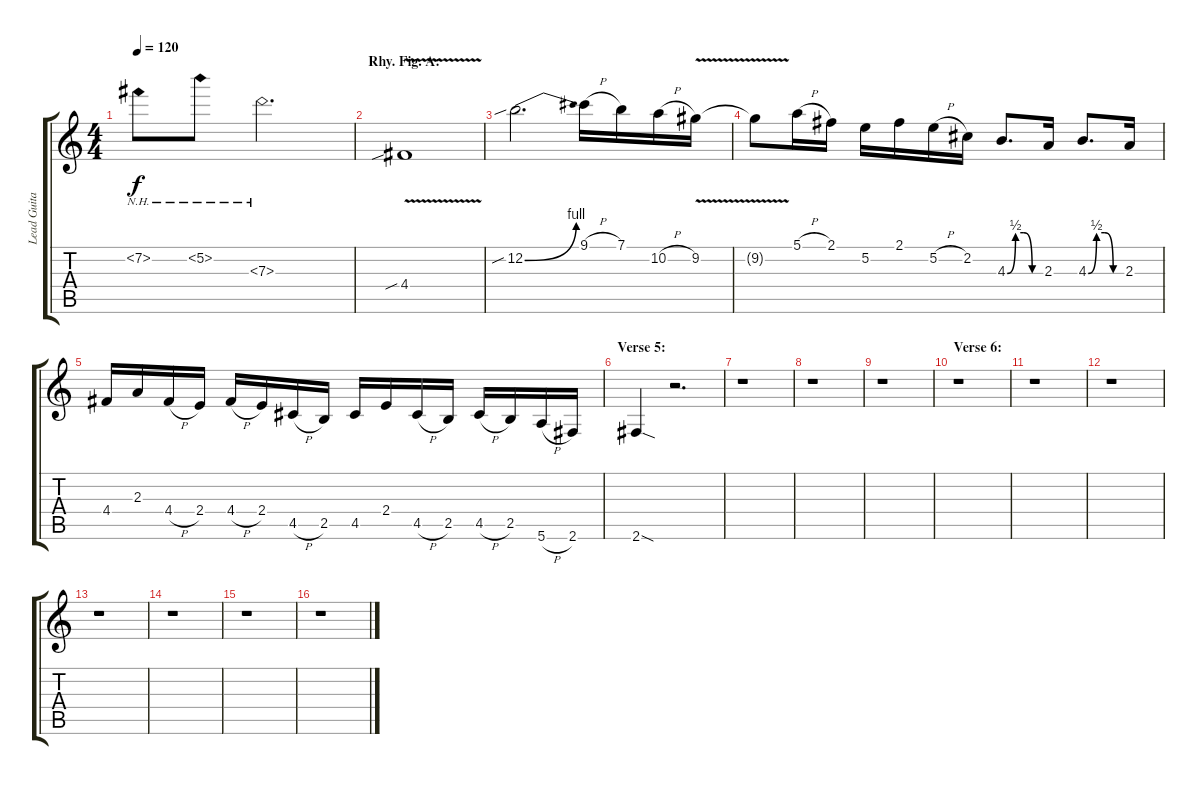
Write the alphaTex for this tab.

\track ("Lead Guitar" "Lead Guita") {instrument overdrivenguitar}
\staff {score tabs}
\tuning (E4 B3 G3 D3 A2 E2) {hide}
\ts (4 4)
\tempo 120
\clef g2
\ks c
7.2{nh}.8{dy f} 5.2{nh}.8 7.3{nh}.2{d} |
\section ("" "Rhy. Fig. A:")
4.4{v sib}.1 |
12.2{be (bend 0 0 60 4) sib}.2{d} 9.1{h}.16 7.1.16 10.2{h}.16 9.2{v}.16 |
9.2{t}.8 5.1{h}.16 2.1.16 5.2.16 2.1.16 5.2{h}.16 2.2.16 4.3{be (custom 0 0 15 2 30 2 45 0 60 0)}.8{d} 2.3.16 4.3{be (custom 0 0 15 2 30 2 45 0 60 0)}.8{d} 2.3.16 |
4.4.16 2.3.16 4.4{h}.16 2.4.16 4.4{h}.16 2.4.16 4.5{h}.16 2.5.16 4.5.16 2.4.16 4.5{h}.16 2.5.16 4.5{h}.16 2.5.16 5.6{h}.16 2.6.16 |
\section ("" "Verse 5:")
2.6{sod}.4 r.2{d} |
r.1 |
r.1 |
r.1 |
\section ("" "Verse 6:")
r.1 |
r.1 |
r.1 |
r.1 |
r.1 |
r.1 |
r.1
